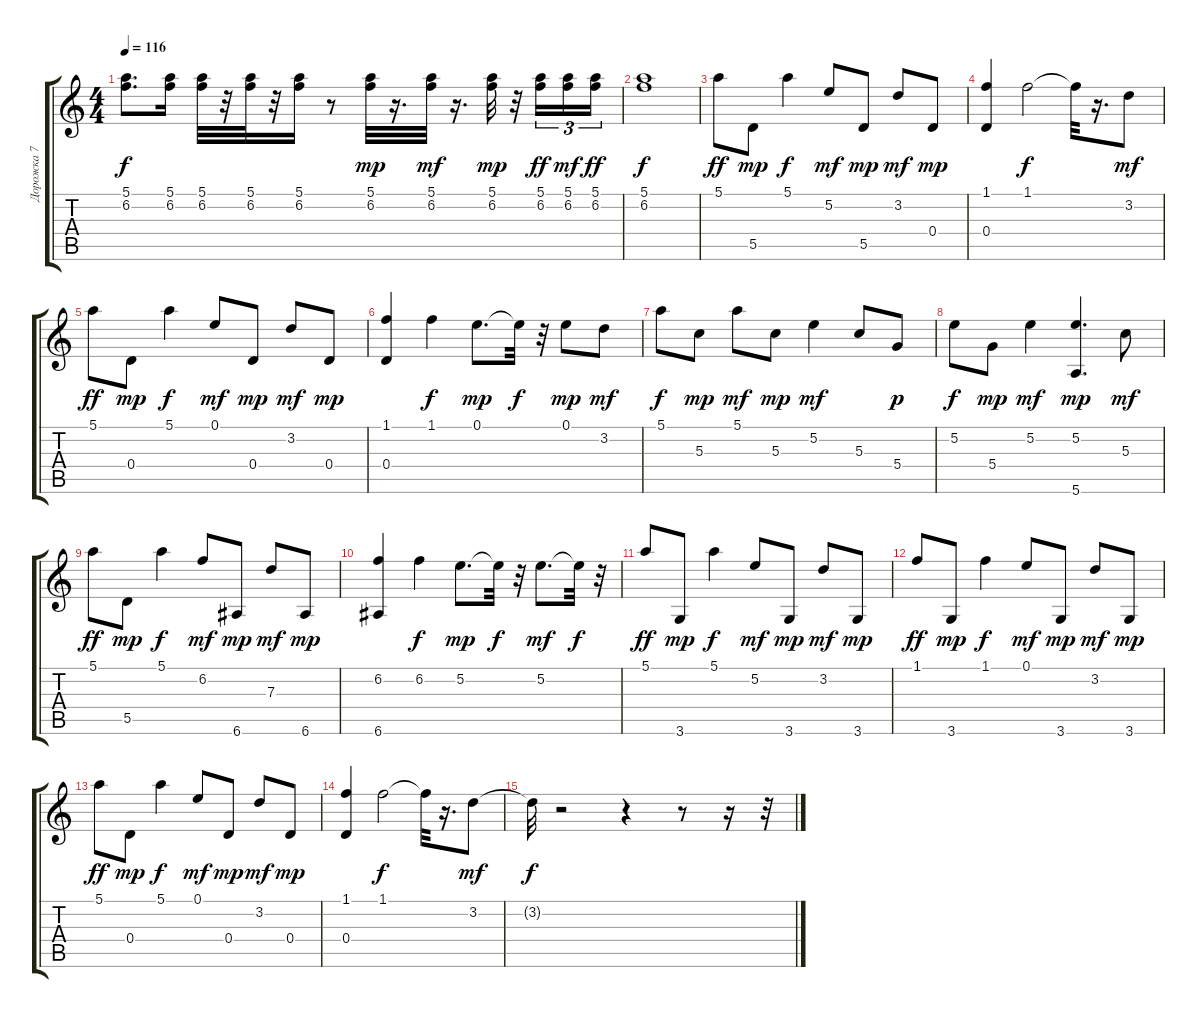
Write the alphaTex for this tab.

\track ("Дорожка 7" "Дорожка 7") {instrument acousticguitarnylon}
\staff {score tabs}
\tuning (E4 B3 G3 D3 A2 E2) {hide}
\ts (4 4)
\tempo 116
\clef g2
\ks c
(5.1 6.2).8{d dy f} (5.1 6.2).16 (5.1 6.2).32 r.32 (5.1 6.2).32 r.32 (5.1 6.2).16 r.8 (5.1 6.2).32{dy mp} r.16{d} (5.1 6.2).32{dy mf} r.16{d} (5.1 6.2).32{dy mp} r.32 (5.1 6.2).16{tu (3 2) dy ff} (5.1 6.2).16{tu (3 2) dy mf} (5.1 6.2).16{tu (3 2) dy ff} |
(5.1 6.2).1{dy f} |
5.1.8{dy ff instrument acousticguitarnylon} 5.5.8{dy mp balance 0} 5.1.4{dy f} 5.2.8{dy mf balance 16} 5.5.8{dy mp} 3.2.8{dy mf} 0.4.8{dy mp} |
(1.1 0.4).4 1.1.2{dy f} 1.1{t}.32 r.16{d} 3.2.8{dy mf balance 16} |
5.1.8{dy ff balance 0} 0.4.8{dy mp} 5.1.4{dy f} 0.1.8{dy mf} 0.4.8{dy mp balance 16} 3.2.8{dy mf} 0.4.8{dy mp} |
(1.1 0.4).4{balance 0} 1.1.4{dy f} 0.1.8{d dy mp} 0.1{t}.32{dy f} r.32 0.1.8{dy mp balance 16} 3.2.8{dy mf} |
5.1.8{dy f balance 0} 5.3.8{dy mp} 5.1.8{dy mf} 5.3.8{dy mp} 5.2.4{dy mf} 5.3.8{balance 16} 5.4.8{dy p} |
5.2.8{dy f} 5.4.8{dy mp balance 0} 5.2.4{dy mf} (5.2 5.6).4{d dy mp} 5.3.8{dy mf balance 16} |
5.1.8{dy ff} 5.5.8{dy mp balance 0} 5.1.4{dy f} 6.2.8{dy mf balance 16} 6.6.8{dy mp} 7.3.8{dy mf} 6.6.8{dy mp} |
(6.2 6.6).4{balance 0} 6.2.4{dy f} 5.2.8{d dy mp balance 16} 5.2{t}.32{dy f} r.32 5.2.8{d dy mf} 5.2{t}.32{dy f} r.32 |
5.1.8{dy ff balance 0} 3.6.8{dy mp} 5.1.4{dy f} 5.2.8{dy mf balance 16} 3.6.8{dy mp} 3.2.8{dy mf} 3.6.8{dy mp} |
1.1.8{dy ff} 3.6.8{dy mp balance 0} 1.1.4{dy f} 0.1.8{dy mf balance 16} 3.6.8{dy mp} 3.2.8{dy mf} 3.6.8{dy mp} |
5.1.8{dy ff instrument acousticguitarnylon} 0.4.8{dy mp balance 0} 5.1.4{dy f} 0.1.8{dy mf balance 16} 0.4.8{dy mp} 3.2.8{dy mf} 0.4.8{dy mp} |
(1.1 0.4).4 1.1.2{dy f} 1.1{t}.32 r.16{d} 3.2.8{dy mf balance 16} |
3.2{t}.32{dy f} r.2 r.4 r.8 r.16 r.32
